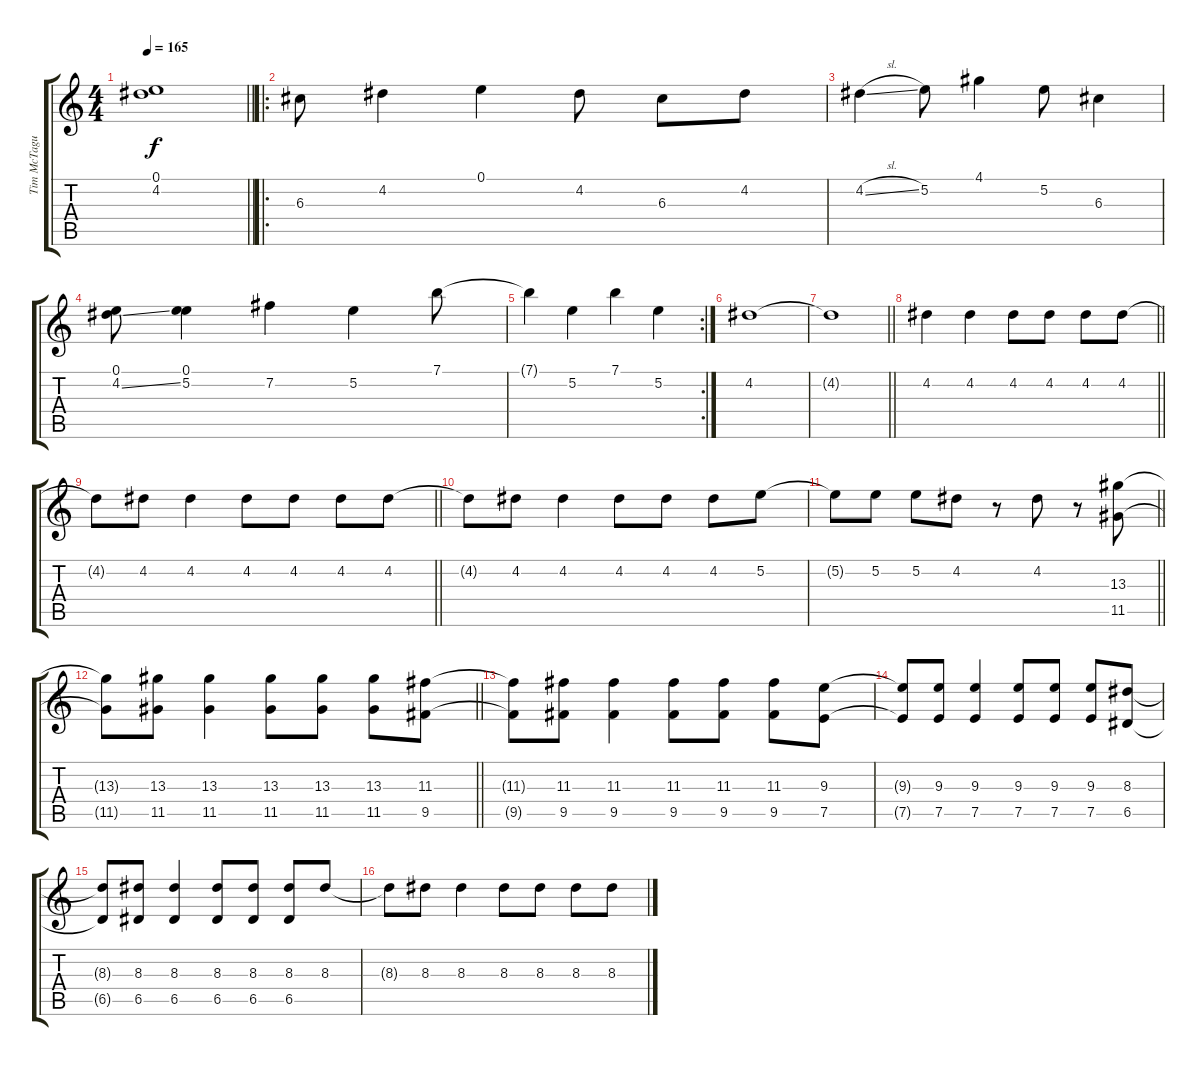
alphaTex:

\track ("Tim McTague" "Tim McTagu") {instrument distortionguitar}
\staff {score tabs}
\tuning (E4 B3 G3 D3 A2 D2) {hide}
\ts (4 4)
\tempo 165
\clef g2
\barLineRight lightlight
\ks c
(0.1{t} 4.2{t}).1{dy f} |
\ro
\section ("" "")
6.3.8 4.2.4 0.1.4 4.2.8 6.3.8 4.2.8 |
4.2{sl}.4 5.2.8 4.1.4 5.2.8 6.3.4 |
(0.1 4.2{ss}).8 (0.1 5.2).4 7.2.4 5.2.4 7.1.8 |
\rc 2
7.1{t}.4 5.2.4 7.1.4 5.2.4 |
4.2.1 |
\barLineRight lightlight
4.2{t}.1 |
\section ("" "")
\barLineRight lightlight
4.2.4 4.2.4 4.2.8 4.2.8 4.2.8 4.2.8 |
\section ("" "")
\barLineRight lightlight
4.2{t}.8 4.2.8 4.2.4 4.2.8 4.2.8 4.2.8 4.2.8 |
\section ("" "")
4.2{t}.8 4.2.8 4.2.4 4.2.8 4.2.8 4.2.8 5.2.8 |
\barLineRight lightlight
5.2{t}.8 5.2.8 5.2.8 4.2.8 r.8 4.2.8 r.8 (13.3 11.5).8 |
\section ("" "")
\barLineRight lightlight
(13.3{t} 11.5{t}).8 (13.3 11.5).8 (13.3 11.5).4 (13.3 11.5).8 (13.3 11.5).8 (13.3 11.5).8 (11.3 9.5).8 |
\section ("" "")
(11.3{t} 9.5{t}).8 (11.3 9.5).8 (11.3 9.5).4 (11.3 9.5).8 (11.3 9.5).8 (11.3 9.5).8 (9.3 7.5).8 |
(9.3{t} 7.5{t}).8 (9.3 7.5).8 (9.3 7.5).4 (9.3 7.5).8 (9.3 7.5).8 (9.3 7.5).8 (8.3 6.5).8 |
(8.3{t} 6.5{t}).8 (8.3 6.5).8 (8.3 6.5).4 (8.3 6.5).8 (8.3 6.5).8 (8.3 6.5).8 8.3.8 |
8.3{t}.8 8.3.8 8.3.4 8.3.8 8.3.8 8.3.8 8.3.8
